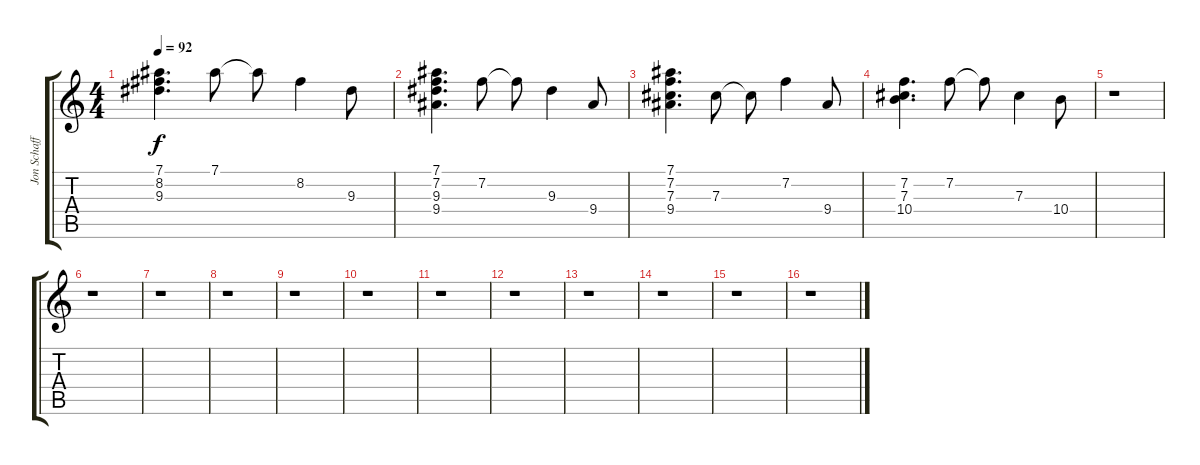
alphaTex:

\track ("Jon Schaffer (Clean)" "Jon Schaff") {instrument electricguitarclean}
\staff {score tabs}
\tuning (Eb4 Bb3 Gb3 Db3 Ab2 Eb2) {hide}
\ts (4 4)
\tempo 92
\clef g2
\ks c
(7.1 8.2 9.3).4{d dy f} 7.1.8 7.1{t}.8 8.2.4 9.3.8 |
(7.1 7.2 9.3 9.4).4{d} 7.2.8 7.2{t}.8 9.3.4 9.4.8 |
(7.1 7.2 7.3 9.4).4{d} 7.3.8 7.3{t}.8 7.2.4 9.4.8 |
(7.2 7.3 10.4).4{d} 7.2.8 7.2{t}.8 7.3.4 10.4.8 |
r.1 |
r.1 |
r.1 |
r.1 |
r.1 |
r.1 |
r.1 |
r.1 |
r.1 |
r.1 |
r.1 |
r.1
